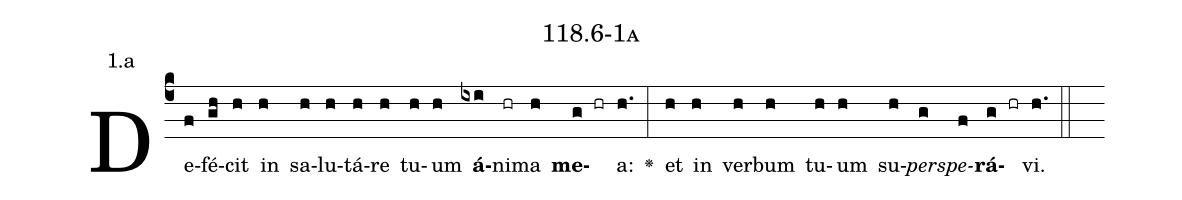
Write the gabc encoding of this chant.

name: 118.6-1a;
annotation: 1.a;
%%
(c4)De(f)fé(gh)cit(h) in(h) sa(h)lu(h)tá(h)re(h) tu(h)um(h) <b>á</b>(ixi)ni(hr)ma(h) <b>me</b>(g hr)a:(h.) <v>\greheightstar</v>(:) et(h) in(h) ver(h)bum(h) tu(h)um(h) su(h)<i>per</i>(g)<i>spe</i>(f)<b>rá</b>(g hr)vi.(h.) (::)


%E(h) u(h) o(g) u(f) a(g) e.(h.) (::)
